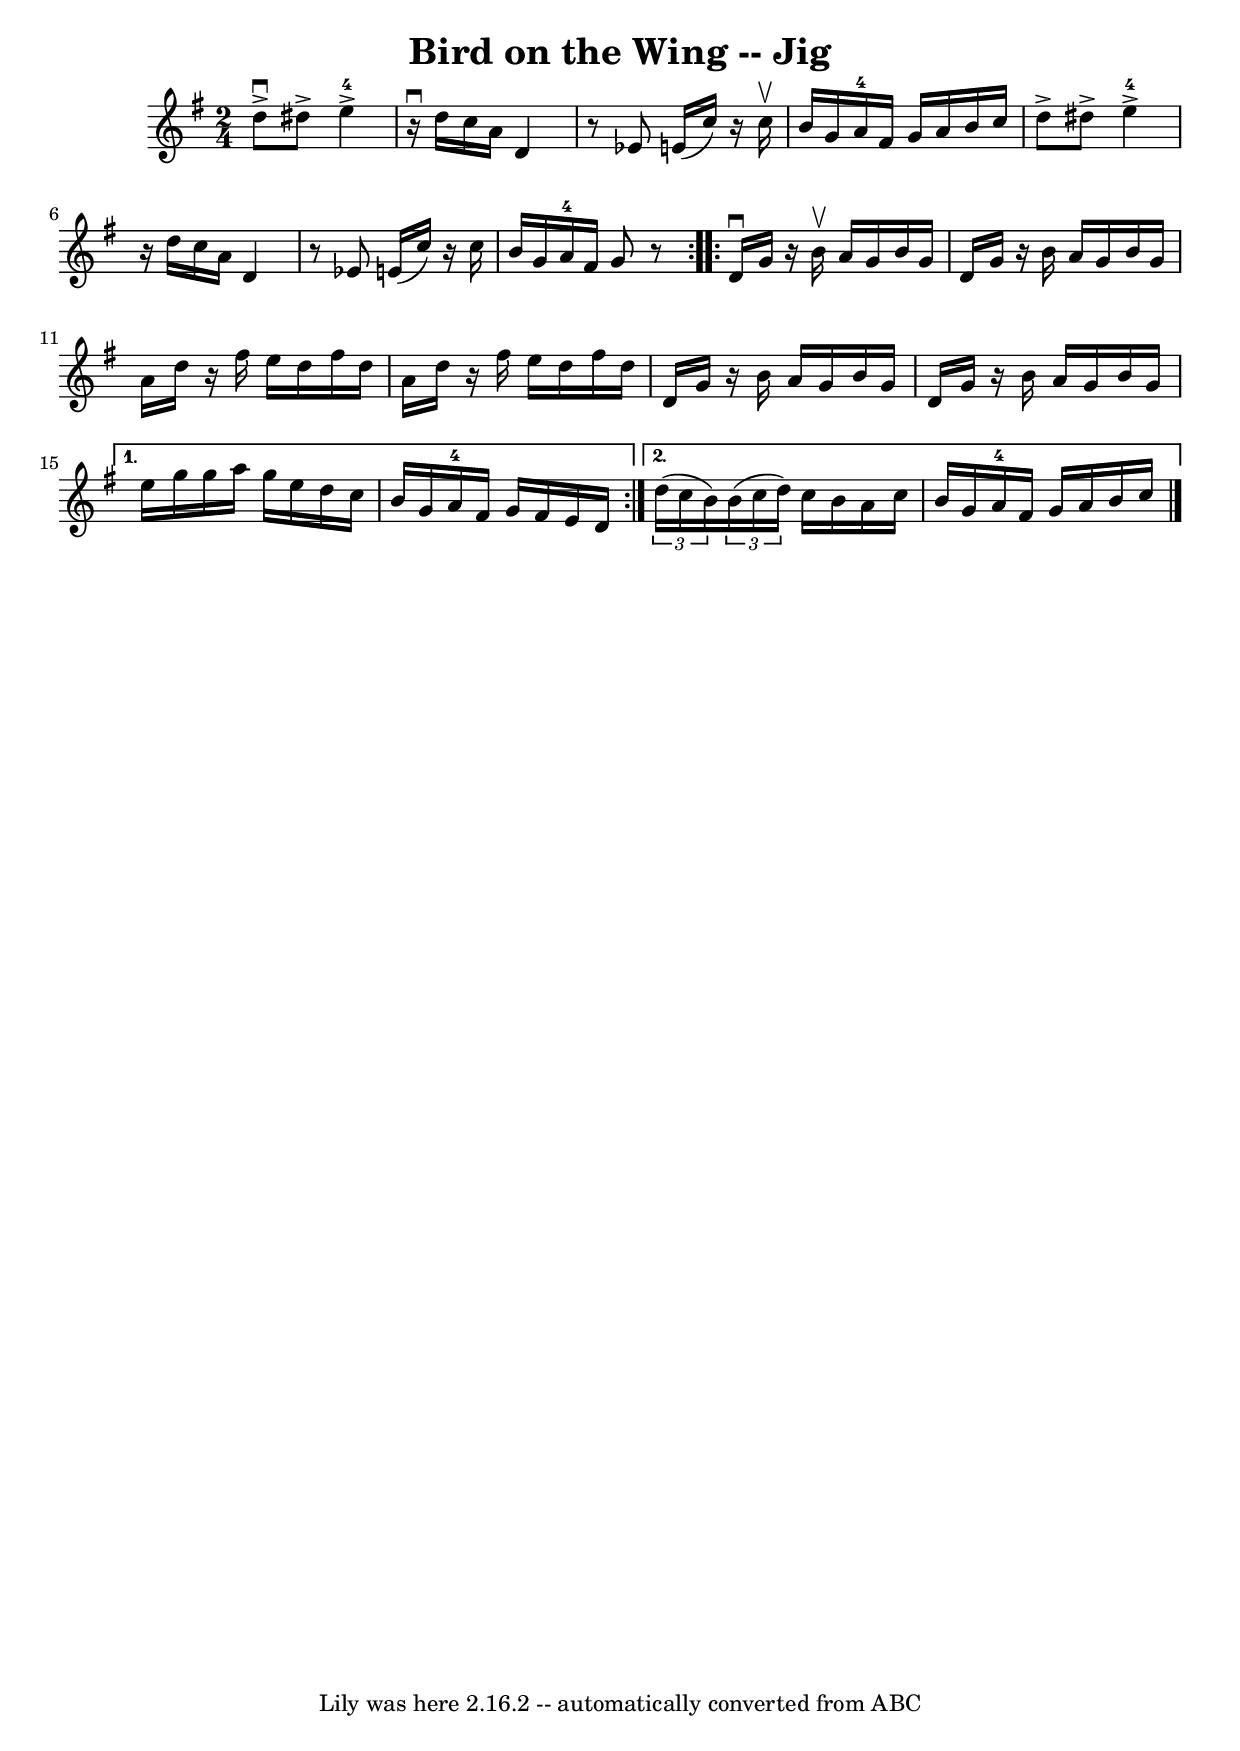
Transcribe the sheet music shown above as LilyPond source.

\version "2.16.2"
\include "Mammoth.ily"
\header {
  %% book = "Ryan's Mammoth Collection"
  crossRefNumber = "1"
  footnotes = "\\\\117 661"
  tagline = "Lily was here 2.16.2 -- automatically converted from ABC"
  title = "Bird on the Wing -- Jig"

}
voicedefault =  {



  \repeat volta 2 {

    \time 2/4 
    \key g \major
    d''8^\downbow^\accent dis''8^\accent e''4 -4^\accent   |
    r16^\downbow d''16 c''16 a'16 d'4    
    |
    r8 ees'8 e'!16 (c''16)   r16 c''16^\upbow   |
    
    b'16 g'16 a'16-4 fis'16 g'16 a'16 b'16 c''16    |
    
    d''8^\accent dis''8^\accent e''4-4^\accent   |
    r16 
    d''16 c''16 a'16 d'4    |
    r8 ees'8 e'!16 (c''16)   
    r16 c''16    |
    b'16 g'16 a'16-4 fis'16 g'8    r8   
  }   
  
  \repeat volta 2 {
    d'16^\downbow g'16    r16 b'16^\upbow a'16 g'16  
    b'16 g'16    |
    d'16 g'16    r16 b'16 a'16 g'16 b'16   
    g'16    |
    a'16 d''16    r16 fis''16 e''16 d''16 fis''16   
    d''16    |
    a'16 d''16    r16 fis''16 e''16 d''16 fis''16  
    d''16    |
    d'16 g'16    r16 b'16 a'16 g'16 b'16    
    g'16    |
    d'16 g'16    r16 b'16 a'16 g'16 b'16 g'16    

  } \alternative{{ e''16 g''16 g''16 a''16 g''16 e''16 d''16  
		   c''16    |
		   b'16 g'16 a'16-4 fis'16 g'16 fis'16    
		   e'16 d'16    
		 } {   \times 2/3 { d''16 (c''16 b'16) 
				  }   
		       \times 2/3 { b'16 (c''16 d''16) 
				  } c''16 b'16 a'16 c''16   
		       |
		       b'16 g'16 a'16-4 fis'16 g'16 a'16 b'16    
		       c''16      \bar "|."   
		     }
	       }

}

\score{
  <<

    \context Staff="default"
    {
      \voicedefault 
      
    }

  >>
  \layout {
    
  }
  \midi {
  }

}
